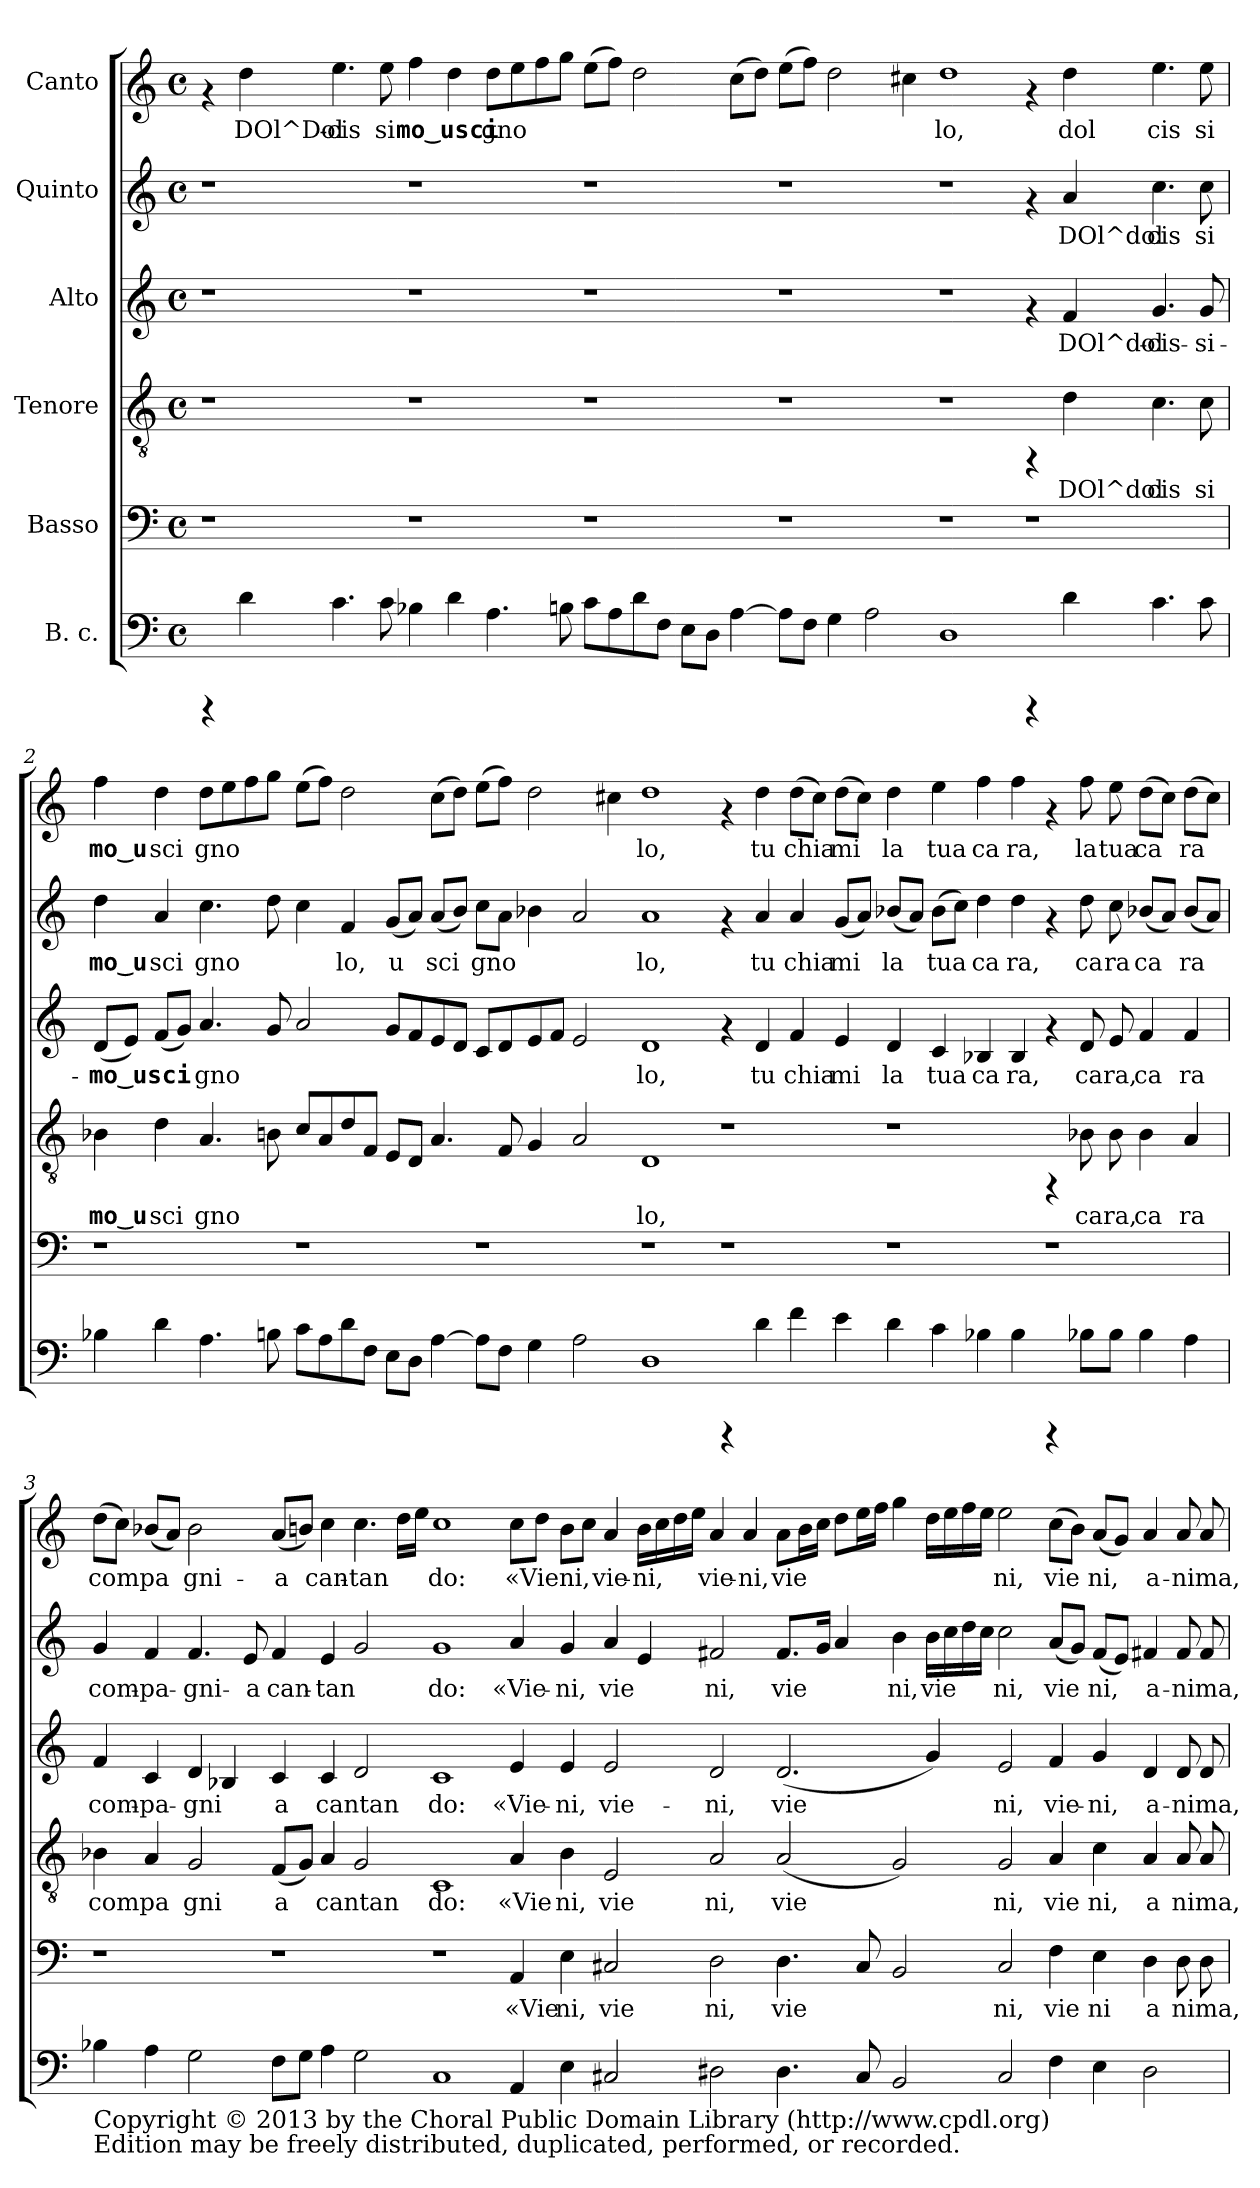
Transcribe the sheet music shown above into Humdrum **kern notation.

**kern	**kern	**text	**kern	**text	**kern	**text	**kern	**text	**kern	**text
*part6	*part5	*part5	*part4	*part4	*part3	*part3	*part2	*part2	*part1	*part1
*staff6	*staff5	*staff5	*staff4	*staff4	*staff3	*staff3	*staff2	*staff2	*staff1	*staff1
*I"B. c.	*I"Basso	*	*I"Tenore	*	*I"Alto	*	*I"Quinto	*	*I"Canto	*
!!LO:PB:g=z
*stria5	*stria5	*	*stria5	*	*stria5	*	*stria5	*	*stria5	*
*clefF4	*clefF4	*	*clefGv2	*	*clefG2	*	*clefG2	*	*clefG2	*
*k[]	*k[]	*	*k[]	*	*k[]	*	*k[]	*	*k[]	*
*C:	*C:	*	*C:	*	*C:	*	*C:	*	*C:	*
*M4/4	*M4/4	*	*M4/4	*	*M4/4	*	*M4/4	*	*M4/4	*
*met(c)	*met(c)	*	*met(c)	*	*met(c)	*	*met(c)	*	*met(c)	*
=1	=1	=1	=1	=1	=1	=1	=1	=1	=1	=1
4rCCC	1r	.	1r	.	1r	.	1r	.	4rf	.
!	!	!	!	!	!	!	!	!	!	!LO:LY:b:rj
4d\	.	.	.	.	.	.	.	.	4dd\	DOl^Dol-
!	!	!	!	!	!	!	!	!	!	!LO:LY:b:rj
4.c\	.	.	.	.	.	.	.	.	4.ee\	-cis
!	!	!	!	!	!	!	!	!	!	!LO:LY:b:rj
8c\	.	.	.	.	.	.	.	.	8ee\	si
!	!	!	!	!	!	!	!	!	!	!LO:LY:b:rj
4B-X\	1r	.	1r	.	1r	.	1r	.	4ff\	mo‿usci
!	!	!	!	!	!	!	!	!	!	!LO:LY:b:rj
4d\	.	.	.	.	.	.	.	.	4dd\	.
!	!	!	!	!	!	!	!	!	!	!LO:LY:b:rj
4.A\	.	.	.	.	.	.	.	.	8dd\L	gno
!	!	!	!	!	!	!	!	!	!	!LO:LY:b:rj
.	.	.	.	.	.	.	.	.	8ee\	.
!	!	!	!	!	!	!	!	!	!	!LO:LY:b:rj
.	.	.	.	.	.	.	.	.	8ff\	.
!	!	!	!	!	!	!	!	!	!	!LO:LY:b:rj
8Bn\	.	.	.	.	.	.	.	.	8gg\J	.
!	!	!	!	!	!	!	!	!	!	!LO:LY:b:rj
8c\L	1r	.	1r	.	1r	.	1r	.	(>8ee\L	.
!	!	!	!	!	!	!	!	!	!	!LO:LY:b:rj
8A\	.	.	.	.	.	.	.	.	8ff\J)	.
!	!	!	!	!	!	!	!	!	!	!LO:LY:b:rj
8d\	.	.	.	.	.	.	.	.	2dd\	.
8F\J	.	.	.	.	.	.	.	.	.	.
8E\L	.	.	.	.	.	.	.	.	.	.
8D\J	.	.	.	.	.	.	.	.	.	.
!	!	!	!	!	!	!	!	!	!	!LO:LY:b:rj
[>4A\	.	.	.	.	.	.	.	.	(>8cc\L	.
!	!	!	!	!	!	!	!	!	!	!LO:LY:b:rj
.	.	.	.	.	.	.	.	.	8dd\J)	.
!	!	!	!	!	!	!	!	!	!	!LO:LY:b:rj
8A\L]	1r	.	1r	.	1r	.	1r	.	(>8ee\L	.
!	!	!	!	!	!	!	!	!	!	!LO:LY:b:rj
8F\J	.	.	.	.	.	.	.	.	8ff\J)	.
!	!	!	!	!	!	!	!	!	!	!LO:LY:b:rj
4G\	.	.	.	.	.	.	.	.	2dd\	.
2A\	.	.	.	.	.	.	.	.	.	.
!	!	!	!	!	!	!	!	!	!	!LO:LY:b:rj
.	.	.	.	.	.	.	.	.	4cc#X\	.
!	!	!	!	!	!	!	!	!	!	!LO:LY:b:rj
1D	1r	.	1r	.	1r	.	1r	.	1dd	lo,
4rCCC	1r	.	4rFF	.	4rf	.	4rf	.	4rf	.
!	!	!	!	!LO:LY:b:rj	!	!LO:LY:b:rj	!	!LO:LY:b:rj	!	!LO:LY:b:rj
4d\	.	.	4d\	DOl^dol	4f/	DOl^dol-	4a/	DOl^dol	4dd\	dol
!	!	!	!	!LO:LY:b:rj	!	!LO:LY:b:rj	!	!LO:LY:b:rj	!	!LO:LY:b:rj
4.c\	.	.	4.c\	cis	4.g/	-cis-	4.cc\	cis	4.ee\	cis
!	!	!	!	!LO:LY:b:rj	!	!LO:LY:b:rj	!	!LO:LY:b:rj	!	!LO:LY:b:rj
8c\	.	.	8c\	si	8g/	-si-	8cc\	si	8ee\	si
!!LO:LB:g=z
=2	=2	=2	=2	=2	=2	=2	=2	=2	=2	=2
!	!	!	!	!LO:LY:b:rj	!	!LO:LY:b:rj	!	!LO:LY:b:rj	!	!LO:LY:b:rj
4B-X\	1r	.	4B-X\	mo‿u	(<8d/L	-mo‿usci	4dd\	mo‿u	4ff\	mo‿u
!	!	!	!	!	!	!LO:LY:b:rj	!	!	!	!
.	.	.	.	.	8e/J)	.	.	.	.	.
!	!	!	!	!LO:LY:b:rj	!	!LO:LY:b:rj	!	!LO:LY:b:rj	!	!LO:LY:b:rj
4d\	.	.	4d\	sci	(<8f/L	.	4a/	sci	4dd\	sci
!	!	!	!	!	!	!LO:LY:b:rj	!	!	!	!
.	.	.	.	.	8g/J)	.	.	.	.	.
!	!	!	!	!LO:LY:b:rj	!	!LO:LY:b:rj	!	!LO:LY:b:rj	!	!LO:LY:b:rj
4.A\	.	.	4.A/	gno	4.a/	gno	4.cc\	gno	8dd\L	gno
!	!	!	!	!	!	!	!	!	!	!LO:LY:b:rj
.	.	.	.	.	.	.	.	.	8ee\	.
!	!	!	!	!	!	!	!	!	!	!LO:LY:b:rj
.	.	.	.	.	.	.	.	.	8ff\	.
!	!	!	!	!LO:LY:b:rj	!	!LO:LY:b:rj	!	!LO:LY:b:rj	!	!LO:LY:b:rj
8Bn\	.	.	8Bn\	.	8g/	.	8dd\	.	8gg\J	.
!	!	!	!	!LO:LY:b:rj	!	!LO:LY:b:rj	!	!LO:LY:b:rj	!	!LO:LY:b:rj
8c\L	1r	.	8c/L	.	2a/	.	4cc\	.	(>8ee\L	.
!	!	!	!	!LO:LY:b:rj	!	!	!	!	!	!LO:LY:b:rj
8A\	.	.	8A/	.	.	.	.	.	8ff\J)	.
!	!	!	!	!LO:LY:b:rj	!	!	!	!LO:LY:b:rj	!	!LO:LY:b:rj
8d\	.	.	8d/	.	.	.	4f/	lo,	2dd\	.
!	!	!	!	!LO:LY:b:rj	!	!	!	!	!	!
8F\J	.	.	8F/J	.	.	.	.	.	.	.
!	!	!	!	!LO:LY:b:rj	!	!LO:LY:b:rj	!	!LO:LY:b:rj	!	!
8E\L	.	.	8E/L	.	8g/L	.	(<8g/L	u	.	.
!	!	!	!	!LO:LY:b:rj	!	!LO:LY:b:rj	!	!LO:LY:b:rj	!	!
8D\J	.	.	8D/J	.	8f/	.	8a/J)	.	.	.
!	!	!	!	!LO:LY:b:rj	!	!LO:LY:b:rj	!	!LO:LY:b:rj	!	!LO:LY:b:rj
[>4A\	.	.	4.A/	.	8e/	.	(<8a/L	sci	(>8cc\L	.
!	!	!	!	!	!	!LO:LY:b:rj	!	!LO:LY:b:rj	!	!LO:LY:b:rj
.	.	.	.	.	8d/J	.	8b/J)	.	8dd\J)	.
!	!	!	!	!	!	!LO:LY:b:rj	!	!LO:LY:b:rj	!	!LO:LY:b:rj
8A\L]	1r	.	.	.	8c/L	.	8cc\L	gno	(>8ee\L	.
!	!	!	!	!LO:LY:b:rj	!	!LO:LY:b:rj	!	!LO:LY:b:rj	!	!LO:LY:b:rj
8F\J	.	.	8F/	.	8d/	.	8a\J	.	8ff\J)	.
!	!	!	!	!LO:LY:b:rj	!	!LO:LY:b:rj	!	!LO:LY:b:rj	!	!LO:LY:b:rj
4G\	.	.	4G/	.	8e/	.	4b-X\	.	2dd\	.
!	!	!	!	!	!	!LO:LY:b:rj	!	!	!	!
.	.	.	.	.	8f/J	.	.	.	.	.
!	!	!	!	!LO:LY:b:rj	!	!LO:LY:b:rj	!	!LO:LY:b:rj	!	!
2A\	.	.	2A/	.	2e/	.	2a/	.	.	.
!	!	!	!	!	!	!	!	!	!	!LO:LY:b:rj
.	.	.	.	.	.	.	.	.	4cc#X\	.
!	!	!	!	!LO:LY:b:rj	!	!LO:LY:b:rj	!	!LO:LY:b:rj	!	!LO:LY:b:rj
1D	1r	.	1D	lo,	1d	lo,	1a	lo,	1dd	lo,
4rCCC	1r	.	1r	.	4rf	.	4rf	.	4rf	.
!	!	!	!	!	!	!LO:LY:b:rj	!	!LO:LY:b:rj	!	!LO:LY:b:rj
4d\	.	.	.	.	4d/	tu	4a/	tu	4dd\	tu
!	!	!	!	!	!	!LO:LY:b:rj	!	!LO:LY:b:rj	!	!LO:LY:b:rj
4f\	.	.	.	.	4f/	chia	4a/	chia	(>8dd\L	chia
!	!	!	!	!	!	!	!	!	!	!LO:LY:b:rj
.	.	.	.	.	.	.	.	.	8cc#\J)	.
!	!	!	!	!	!	!LO:LY:b:rj	!	!LO:LY:b:rj	!	!LO:LY:b:rj
4e\	.	.	.	.	4e/	mi	(<8g/L	mi	(>8dd\L	mi
!	!	!	!	!	!	!	!	!LO:LY:b:rj	!	!LO:LY:b:rj
.	.	.	.	.	.	.	8a/J)	.	8cc#\J)	.
!	!	!	!	!	!	!LO:LY:b:rj	!	!LO:LY:b:rj	!	!LO:LY:b:rj
4d\	1r	.	1r	.	4d/	la	(<8b-X/L	la	4dd\	la
!	!	!	!	!	!	!	!	!LO:LY:b:rj	!	!
.	.	.	.	.	.	.	8a/J)	.	.	.
!	!	!	!	!	!	!LO:LY:b:rj	!	!LO:LY:b:rj	!	!LO:LY:b:rj
4c\	.	.	.	.	4c/	tua	(>8b-\L	tua	4ee\	tua
!	!	!	!	!	!	!	!	!LO:LY:b:rj	!	!
.	.	.	.	.	.	.	8cc\J)	.	.	.
!	!	!	!	!	!	!LO:LY:b:rj	!	!LO:LY:b:rj	!	!LO:LY:b:rj
4B-X\	.	.	.	.	4B-X/	ca	4dd\	ca	4ff\	ca
!	!	!	!	!	!	!LO:LY:b:rj	!	!LO:LY:b:rj	!	!LO:LY:b:rj
4B-\	.	.	.	.	4B-/	ra,	4dd\	ra,	4ff\	ra,
4rCCC	1r	.	4rFF	.	4rf	.	4rf	.	4rf	.
!	!	!	!	!LO:LY:b:rj	!	!LO:LY:b:rj	!	!LO:LY:b:rj	!	!LO:LY:b:rj
8B-X\L	.	.	8B-X\	ca	8d/	ca	8dd\	ca	8ff\	la
!	!	!	!	!LO:LY:b:rj	!	!LO:LY:b:rj	!	!LO:LY:b:rj	!	!LO:LY:b:rj
8B-\J	.	.	8B-\	ra,	8e/	ra,	8cc\	ra	8ee\	tua
!	!	!	!	!LO:LY:b:rj	!	!LO:LY:b:rj	!	!LO:LY:b:rj	!	!LO:LY:b:rj
4B-\	.	.	4B-\	ca	4f/	ca	(<8b-X/L	ca	(>8dd\L	ca
!	!	!	!	!	!	!	!	!LO:LY:b:rj	!	!LO:LY:b:rj
.	.	.	.	.	.	.	8a/J)	.	8cc#\J)	.
!	!	!	!	!LO:LY:b:rj	!	!LO:LY:b:rj	!	!LO:LY:b:rj	!	!LO:LY:b:rj
4A\	.	.	4A/	ra	4f/	ra	(<8b-/L	ra	(>8dd\L	ra
!	!	!	!	!	!	!	!	!LO:LY:b:rj	!	!LO:LY:b:rj
.	.	.	.	.	.	.	8a/J)	.	8cc#\J)	.
!!LO:PB:g=z
=3	=3	=3	=3	=3	=3	=3	=3	=3	=3	=3
!LO:TX:b:t=Copyright © 2013 by the Choral Public Domain Library (http&colon;//www.cpdl.org)	!	!	!	!	!	!	!	!	!	!
!LO:TX:b:t=Edition may be freely distributed, duplicated, performed, or recorded.	!	!	!	!	!	!	!	!	!	!
!	!	!	!	!LO:LY:b:rj	!	!LO:LY:b:rj	!	!LO:LY:b:rj	!	!LO:LY:b:rj
4B-X\	1r	.	4B-X\	com	4f/	com-	4g/	com-	(>8dd\L	com-
!	!	!	!	!	!	!	!	!	!	!LO:LY:b:rj
.	.	.	.	.	.	.	.	.	8cc\J)	--
!	!	!	!	!LO:LY:b:rj	!	!LO:LY:b:rj	!	!LO:LY:b:rj	!	!LO:LY:b:rj
4A\	.	.	4A/	pa	4c/	-pa-	4f/	-pa-	(<8b-X/L	-pa-
!	!	!	!	!	!	!	!	!	!	!LO:LY:b:rj
.	.	.	.	.	.	.	.	.	8a/J)	--
!	!	!	!	!LO:LY:b:rj	!	!LO:LY:b:rj	!	!LO:LY:b:rj	!	!LO:LY:b:rj
2G\	.	.	2G/	gni	4d/	-gni-	4.f/	-gni-	2b-\	-gni-
!	!	!	!	!	!	!LO:LY:b:rj	!	!	!	!
.	.	.	.	.	4B-X/	--	.	.	.	.
!	!	!	!	!	!	!	!	!LO:LY:b:rj	!	!
.	.	.	.	.	.	.	8e/	-a	.	.
!	!	!	!	!LO:LY:b:rj	!	!LO:LY:b:rj	!	!LO:LY:b:rj	!	!LO:LY:b:rj
8F\L	1r	.	(<8F/L	a	4c/	-a	4f/	can-	(<8a/L	-a
!	!	!	!	!LO:LY:b:rj	!	!	!	!	!	!LO:LY:b:rj
8G\J	.	.	8G/J)	.	.	.	.	.	8bn/J)	.
!	!	!	!	!LO:LY:b:rj	!	!LO:LY:b:rj	!	!LO:LY:b:rj	!	!LO:LY:b:rj
4A\	.	.	4A/	cantan	4c/	cantan-	4e/	-tan-	4cc\	can-
!	!	!	!	!LO:LY:b:rj	!	!LO:LY:b:rj	!	!LO:LY:b:rj	!	!LO:LY:b:rj
2G\	.	.	2G/	.	2d/	--	2g/	--	4.cc\	-tan-
!	!	!	!	!	!	!	!	!	!	!LO:LY:b:rj
.	.	.	.	.	.	.	.	.	16dd\L	--
!	!	!	!	!	!	!	!	!	!	!LO:LY:b:rj
.	.	.	.	.	.	.	.	.	16ee\J	--
!	!	!	!	!LO:LY:b:rj	!	!LO:LY:b:rj	!	!LO:LY:b:rj	!	!LO:LY:b:rj
1C	1r	.	1C	do:	1c	-do:	1g	-do:	1cc	-do:
!	!	!LO:LY:b:cj	!	!LO:LY:b:rj	!	!LO:LY:b:rj	!	!LO:LY:b:rj	!	!LO:LY:b:rj
4AA/	4AA/	«Vie	4A/	«Vie	4e/	«Vie-	4a/	«Vie-	8cc\L	«Vieni,
!	!	!	!	!	!	!	!	!	!	!LO:LY:b:rj
.	.	.	.	.	.	.	.	.	8dd\J	.
!	!	!LO:LY:b:cj	!	!LO:LY:b:rj	!	!LO:LY:b:rj	!	!LO:LY:b:rj	!	!LO:LY:b:rj
4E\	4E\	ni,	4B-\	ni,	4e/	-ni,	4g/	-ni,	8b\L	.
!	!	!	!	!	!	!	!	!	!	!LO:LY:b:rj
.	.	.	.	.	.	.	.	.	8cc\J	.
!	!	!LO:LY:b:cj	!	!LO:LY:b:rj	!	!LO:LY:b:rj	!	!LO:LY:b:rj	!	!LO:LY:b:rj
2C#X/	2C#X/	vie	2E/	vie	2e/	vie-	4a/	vie-	4a/	vie-
!	!	!	!	!	!	!	!	!LO:LY:b:rj	!	!LO:LY:b:rj
.	.	.	.	.	.	.	4e/	--	16b\L	-ni,
!	!	!	!	!	!	!	!	!	!	!LO:LY:b:rj
.	.	.	.	.	.	.	.	.	16cc\	.
!	!	!	!	!	!	!	!	!	!	!LO:LY:b:rj
.	.	.	.	.	.	.	.	.	16dd\	.
!	!	!	!	!	!	!	!	!	!	!LO:LY:b:rj
.	.	.	.	.	.	.	.	.	16ee\J	.
!	!	!LO:LY:b:cj	!	!LO:LY:b:rj	!	!LO:LY:b:rj	!	!LO:LY:b:rj	!	!LO:LY:b:rj
2D#\	2D\	ni,	2A/	ni,	2d/	-ni,	2f#X/	-ni,	4a/	vie-
!	!	!	!	!	!	!	!	!	!	!LO:LY:b:rj
.	.	.	.	.	.	.	.	.	4a/	-ni,
!	!	!LO:LY:b:cj	!	!LO:LY:b:rj	!	!LO:LY:b:rj	!	!LO:LY:b:rj	!	!LO:LY:b:rj
4.D#\	4.D\	vie	(<2A/	vie	(<2.d/	vie-	8.f#/L	vie-	8a\L	vie-
!	!	!	!	!	!	!	!	!	!	!LO:LY:b:rj
.	.	.	.	.	.	.	.	.	16b\	--
!	!	!	!	!	!	!	!	!LO:LY:b:rj	!	!LO:LY:b:rj
.	.	.	.	.	.	.	16g/J	--	16cc\J	--
!	!	!	!	!	!	!	!	!LO:LY:b:rj	!	!LO:LY:b:rj
.	.	.	.	.	.	.	4a/	--	8dd\L	--
!	!	!LO:LY:b:cj	!	!	!	!	!	!	!	!LO:LY:b:rj
8C#/	8C#/	.	.	.	.	.	.	.	16ee\	--
!	!	!	!	!	!	!	!	!	!	!LO:LY:b:rj
.	.	.	.	.	.	.	.	.	16ff\J	--
!	!	!LO:LY:b:cj	!	!LO:LY:b:rj	!	!	!	!LO:LY:b:rj	!	!LO:LY:b:rj
2BB/	2BB/	.	2G/)	.	.	.	4b\	-ni,	4gg\	--
!	!	!	!	!	!	!LO:LY:b:rj	!	!LO:LY:b:rj	!	!LO:LY:b:rj
.	.	.	.	.	4g/)	--	16b\L	vie-	16dd\L	--
!	!	!	!	!	!	!	!	!LO:LY:b:rj	!	!LO:LY:b:rj
.	.	.	.	.	.	.	16cc\	--	16ee\	--
!	!	!	!	!	!	!	!	!LO:LY:b:rj	!	!LO:LY:b:rj
.	.	.	.	.	.	.	16dd\	--	16ff\	--
!	!	!	!	!	!	!	!	!LO:LY:b:rj	!	!LO:LY:b:rj
.	.	.	.	.	.	.	16cc\J	--	16ee\J	--
!	!	!LO:LY:b:cj	!	!LO:LY:b:rj	!	!LO:LY:b:rj	!	!LO:LY:b:rj	!	!LO:LY:b:rj
2C#/	2C#/	ni,	2G/	ni,	2e/	-ni,	2cc\	-ni,	2ee\	-ni,
!	!	!LO:LY:b:cj	!	!LO:LY:b:rj	!	!LO:LY:b:rj	!	!LO:LY:b:rj	!	!LO:LY:b:rj
4F\	4F\	vie	4A/	vie	4f/	vie-	(<8a/L	vie-	(>8cc\L	vie-
!	!	!	!	!	!	!	!	!LO:LY:b:rj	!	!LO:LY:b:rj
.	.	.	.	.	.	.	8g/J)	--	8b\J)	--
!	!	!LO:LY:b:cj	!	!LO:LY:b:rj	!	!LO:LY:b:rj	!	!LO:LY:b:rj	!	!LO:LY:b:rj
4E\	4E\	ni	4c\	ni,	4g/	-ni,	(<8f#/L	-ni,	(<8a/L	-ni,
!	!	!	!	!	!	!	!	!LO:LY:b:rj	!	!LO:LY:b:rj
.	.	.	.	.	.	.	8e/J)	.	8g/J)	.
!	!	!LO:LY:b:cj	!	!LO:LY:b:rj	!	!LO:LY:b:rj	!	!LO:LY:b:rj	!	!LO:LY:b:rj
2D#\	4D\	a	4A/	a	4d/	a-	4f#X/	a-	4a/	a-
!	!	!LO:LY:b:cj	!	!LO:LY:b:rj	!	!LO:LY:b:rj	!	!LO:LY:b:rj	!	!LO:LY:b:rj
.	8D\	nima,	8A/	nima,	8d/	-nima,	8f#/	-nima,	8a/	-nima,
!	!	!LO:LY:b:cj	!	!LO:LY:b:rj	!	!LO:LY:b:rj	!	!LO:LY:b:rj	!	!LO:LY:b:rj
.	8D\	.	8A/	.	8d/	.	8f#/	.	8a/	.
=	=	=	=	=	=	=	=	=	=	=
*-	*-	*-	*-	*-	*-	*-	*-	*-	*-	*-
